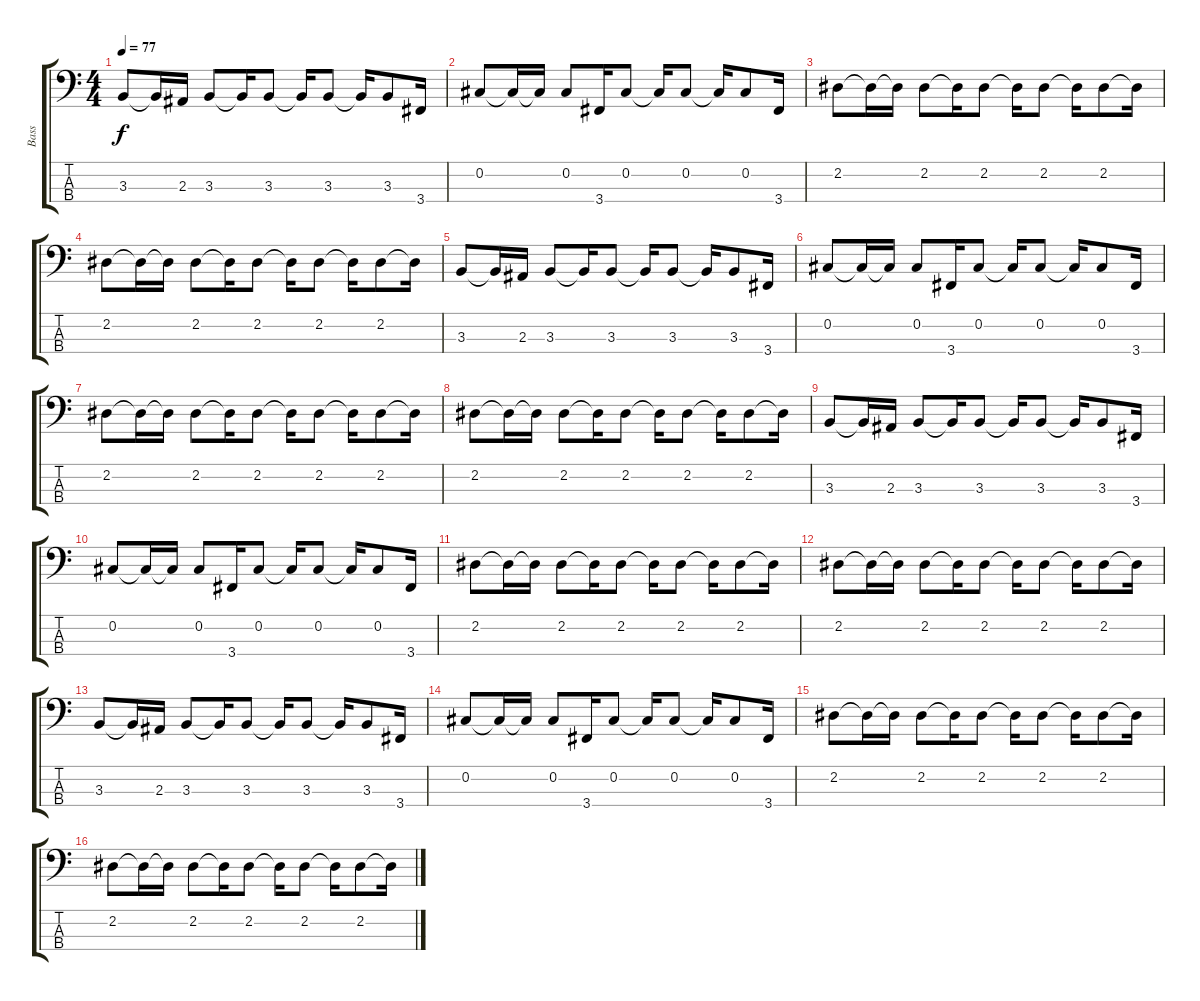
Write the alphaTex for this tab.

\track ("Bass" "Bass") {instrument acousticbass}
\staff {score tabs}
\tuning (Gb2 Db2 Ab1 Eb1) {hide}
\ts (4 4)
\tempo 77
\clef f4
\ks c
3.3.8{dy f} 3.3{t}.16 2.3.16 3.3.8 3.3{t}.16 3.3.8 3.3{t}.16 3.3.8 3.3{t}.16 3.3.8 3.4.16 |
0.2.8 0.2{t}.16 0.2{t}.16 0.2.8 3.4.16 0.2.8 0.2{t}.16 0.2.8 0.2{t}.16 0.2.8 3.4.16 |
2.2.8 2.2{t}.16 2.2{t}.16 2.2.8 2.2{t}.16 2.2.8 2.2{t}.16 2.2.8 2.2{t}.16 2.2.8 2.2{t}.16 |
2.2.8 2.2{t}.16 2.2{t}.16 2.2.8 2.2{t}.16 2.2.8 2.2{t}.16 2.2.8 2.2{t}.16 2.2.8 2.2{t}.16 |
3.3.8 3.3{t}.16 2.3.16 3.3.8 3.3{t}.16 3.3.8 3.3{t}.16 3.3.8 3.3{t}.16 3.3.8 3.4.16 |
0.2.8 0.2{t}.16 0.2{t}.16 0.2.8 3.4.16 0.2.8 0.2{t}.16 0.2.8 0.2{t}.16 0.2.8 3.4.16 |
2.2.8 2.2{t}.16 2.2{t}.16 2.2.8 2.2{t}.16 2.2.8 2.2{t}.16 2.2.8 2.2{t}.16 2.2.8 2.2{t}.16 |
2.2.8 2.2{t}.16 2.2{t}.16 2.2.8 2.2{t}.16 2.2.8 2.2{t}.16 2.2.8 2.2{t}.16 2.2.8 2.2{t}.16 |
3.3.8 3.3{t}.16 2.3.16 3.3.8 3.3{t}.16 3.3.8 3.3{t}.16 3.3.8 3.3{t}.16 3.3.8 3.4.16 |
0.2.8 0.2{t}.16 0.2{t}.16 0.2.8 3.4.16 0.2.8 0.2{t}.16 0.2.8 0.2{t}.16 0.2.8 3.4.16 |
2.2.8 2.2{t}.16 2.2{t}.16 2.2.8 2.2{t}.16 2.2.8 2.2{t}.16 2.2.8 2.2{t}.16 2.2.8 2.2{t}.16 |
2.2.8 2.2{t}.16 2.2{t}.16 2.2.8 2.2{t}.16 2.2.8 2.2{t}.16 2.2.8 2.2{t}.16 2.2.8 2.2{t}.16 |
3.3.8 3.3{t}.16 2.3.16 3.3.8 3.3{t}.16 3.3.8 3.3{t}.16 3.3.8 3.3{t}.16 3.3.8 3.4.16 |
0.2.8 0.2{t}.16 0.2{t}.16 0.2.8 3.4.16 0.2.8 0.2{t}.16 0.2.8 0.2{t}.16 0.2.8 3.4.16 |
2.2.8 2.2{t}.16 2.2{t}.16 2.2.8 2.2{t}.16 2.2.8 2.2{t}.16 2.2.8 2.2{t}.16 2.2.8 2.2{t}.16 |
2.2.8 2.2{t}.16 2.2{t}.16 2.2.8 2.2{t}.16 2.2.8 2.2{t}.16 2.2.8 2.2{t}.16 2.2.8 2.2{t}.16
